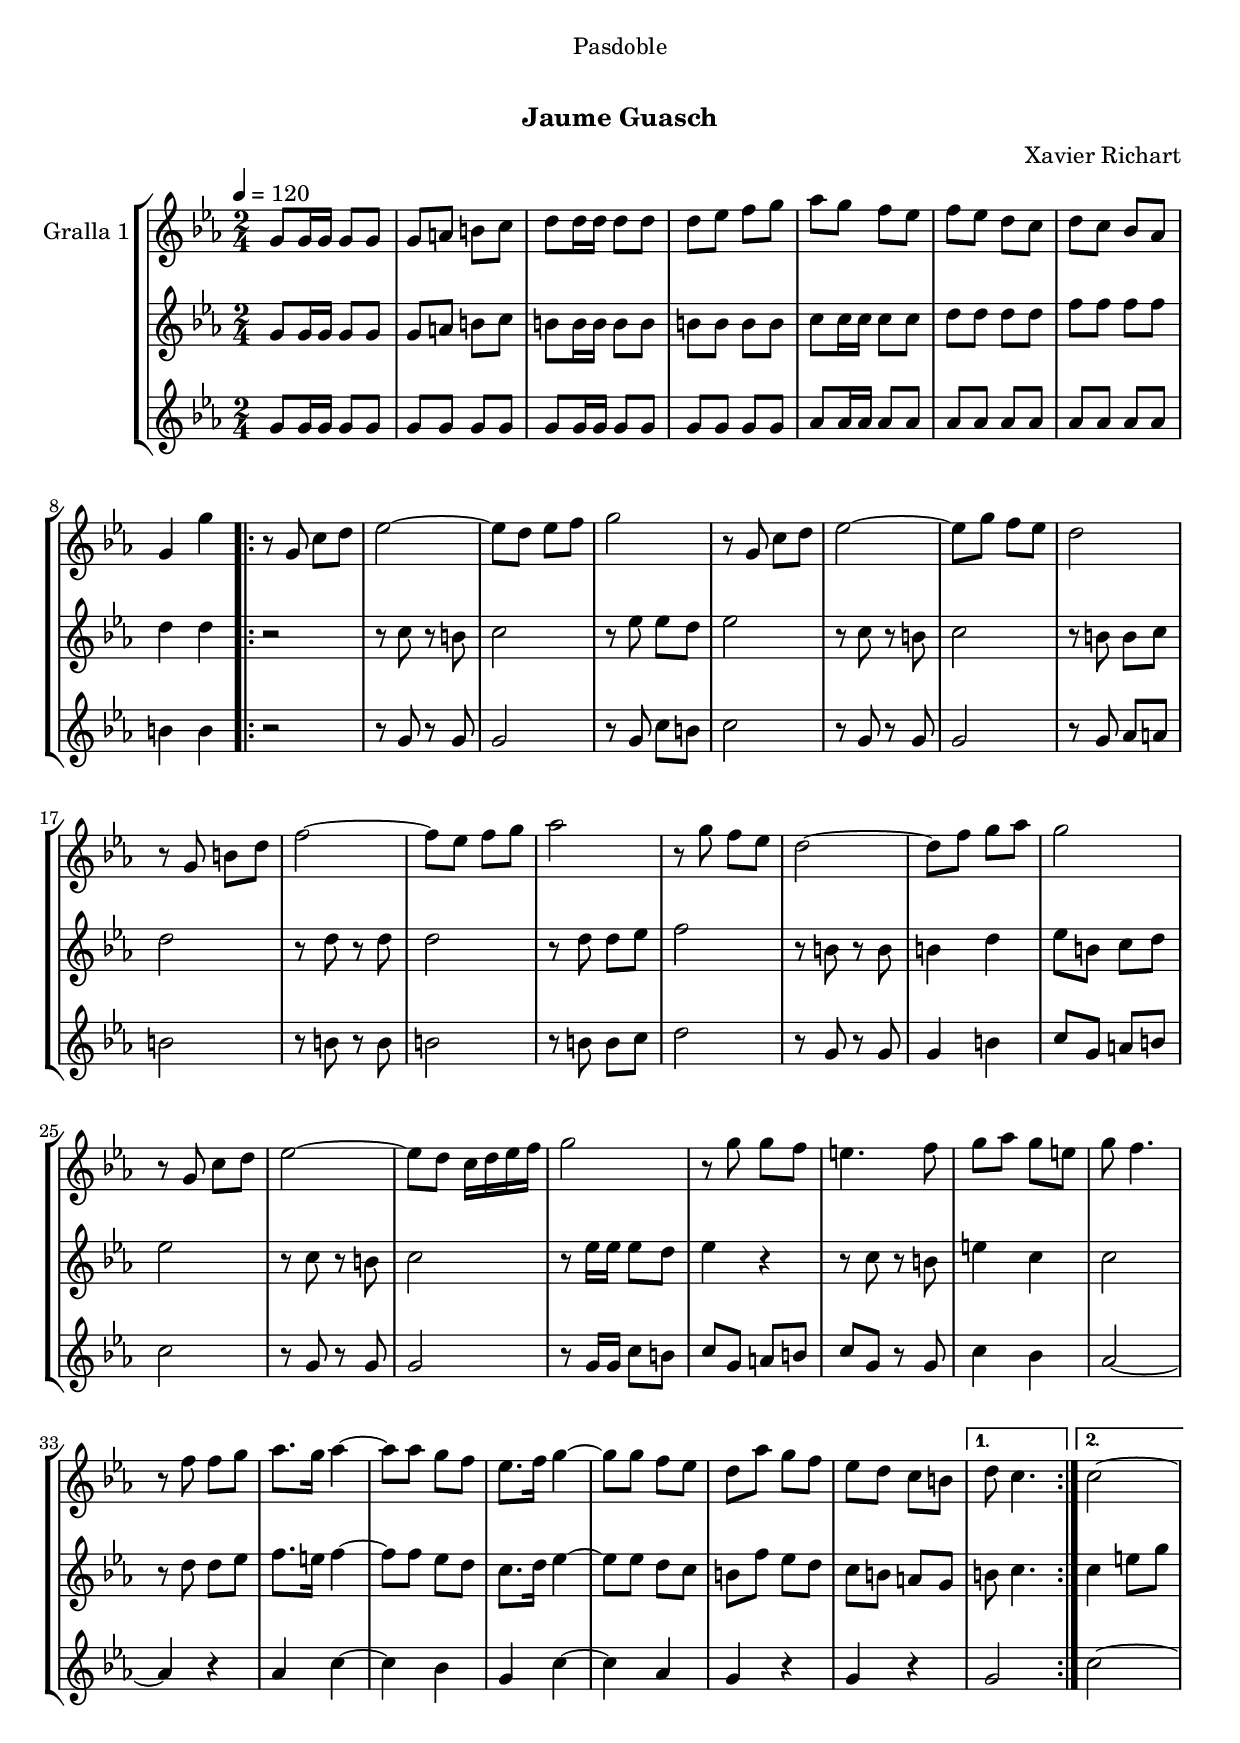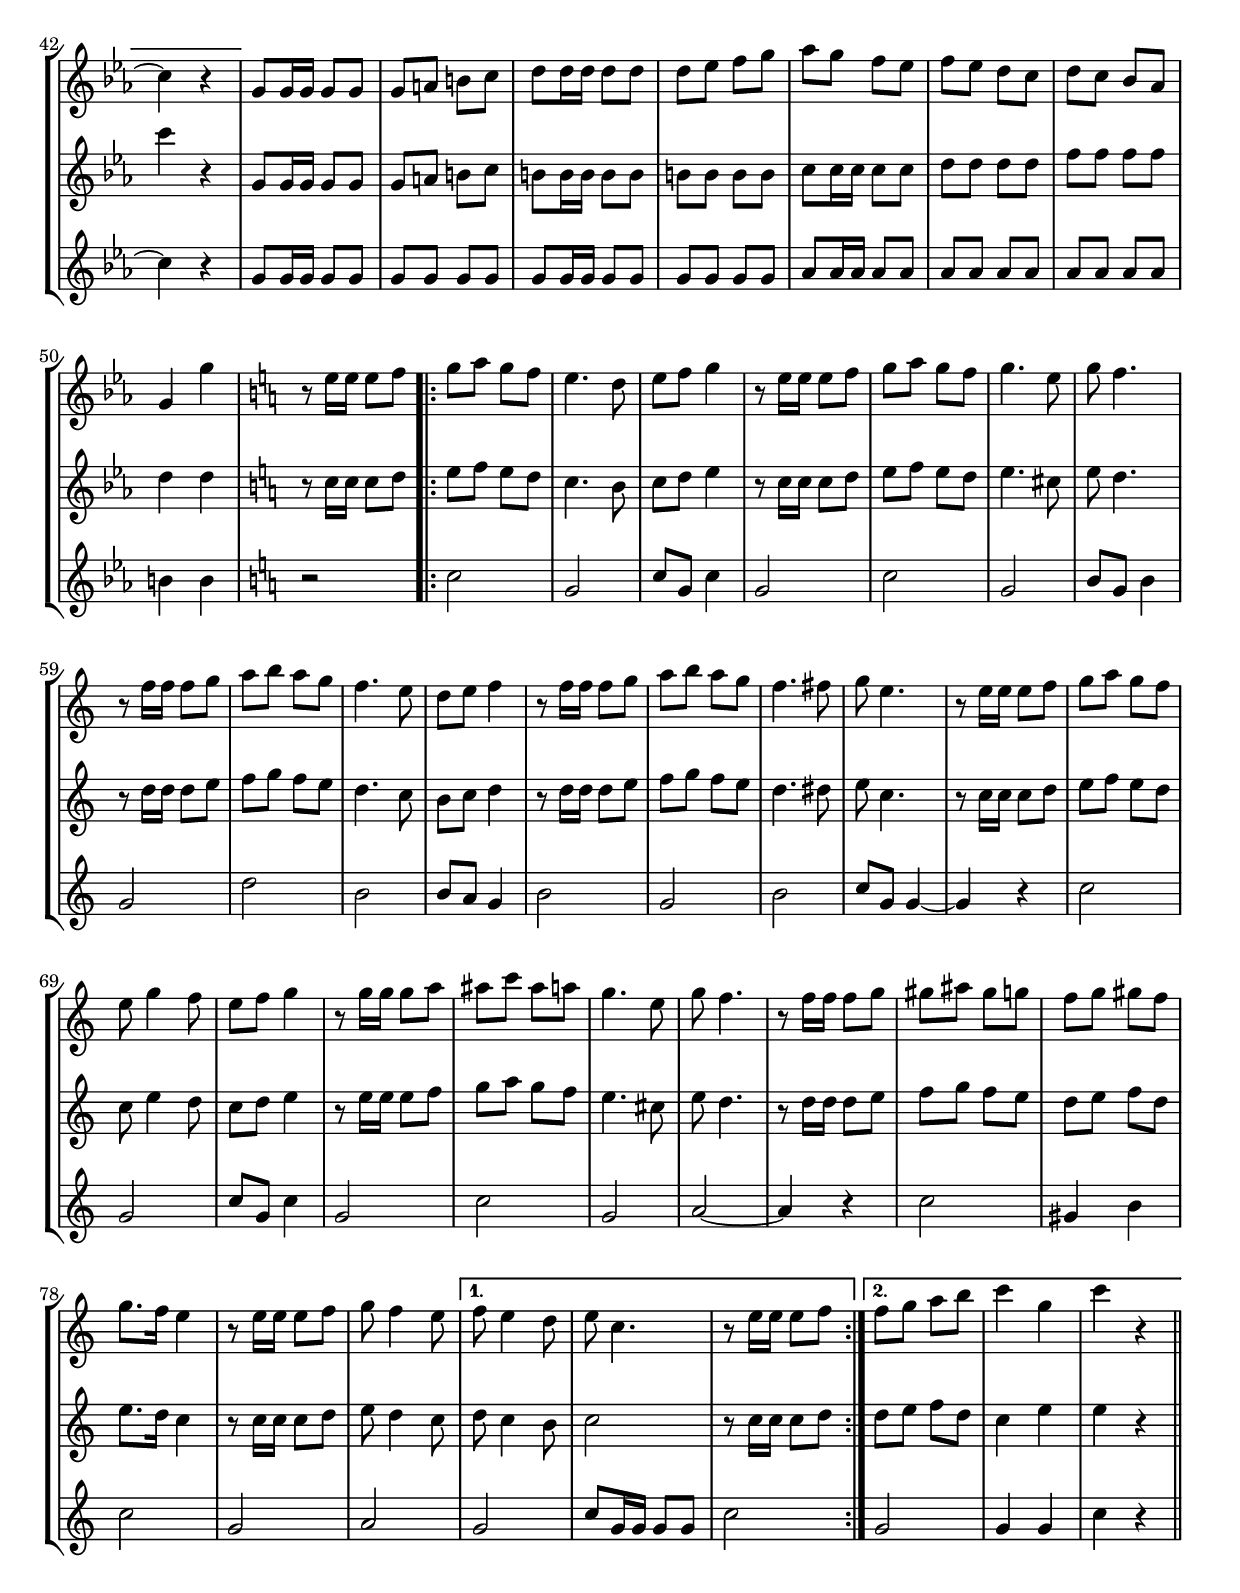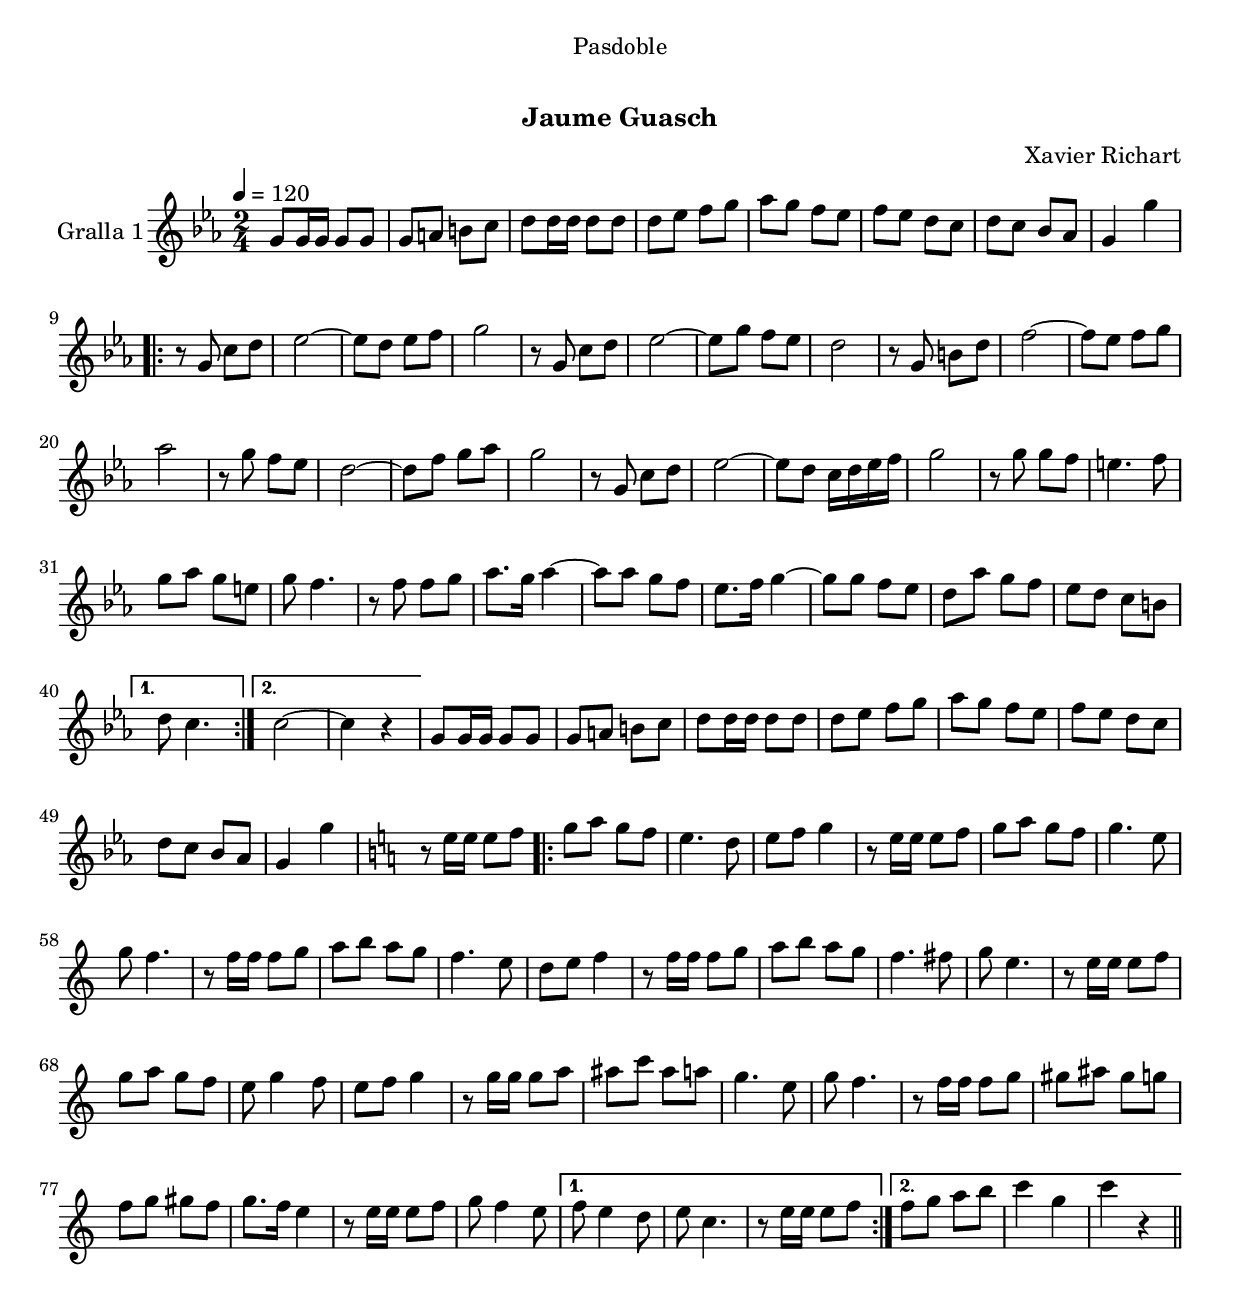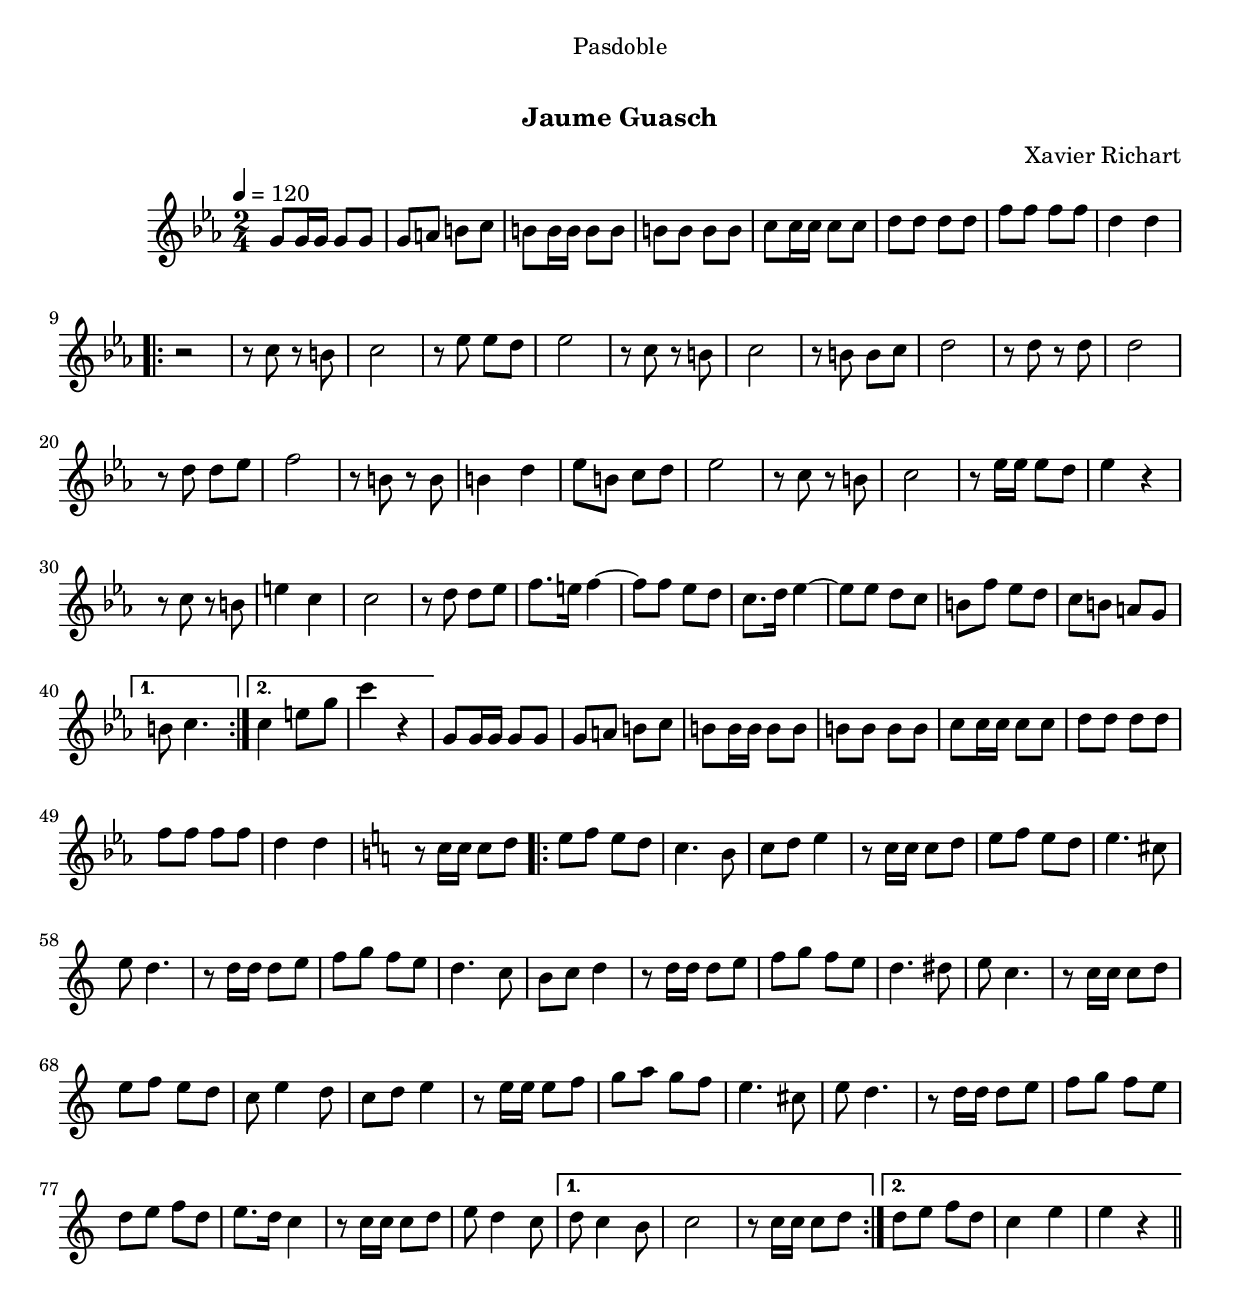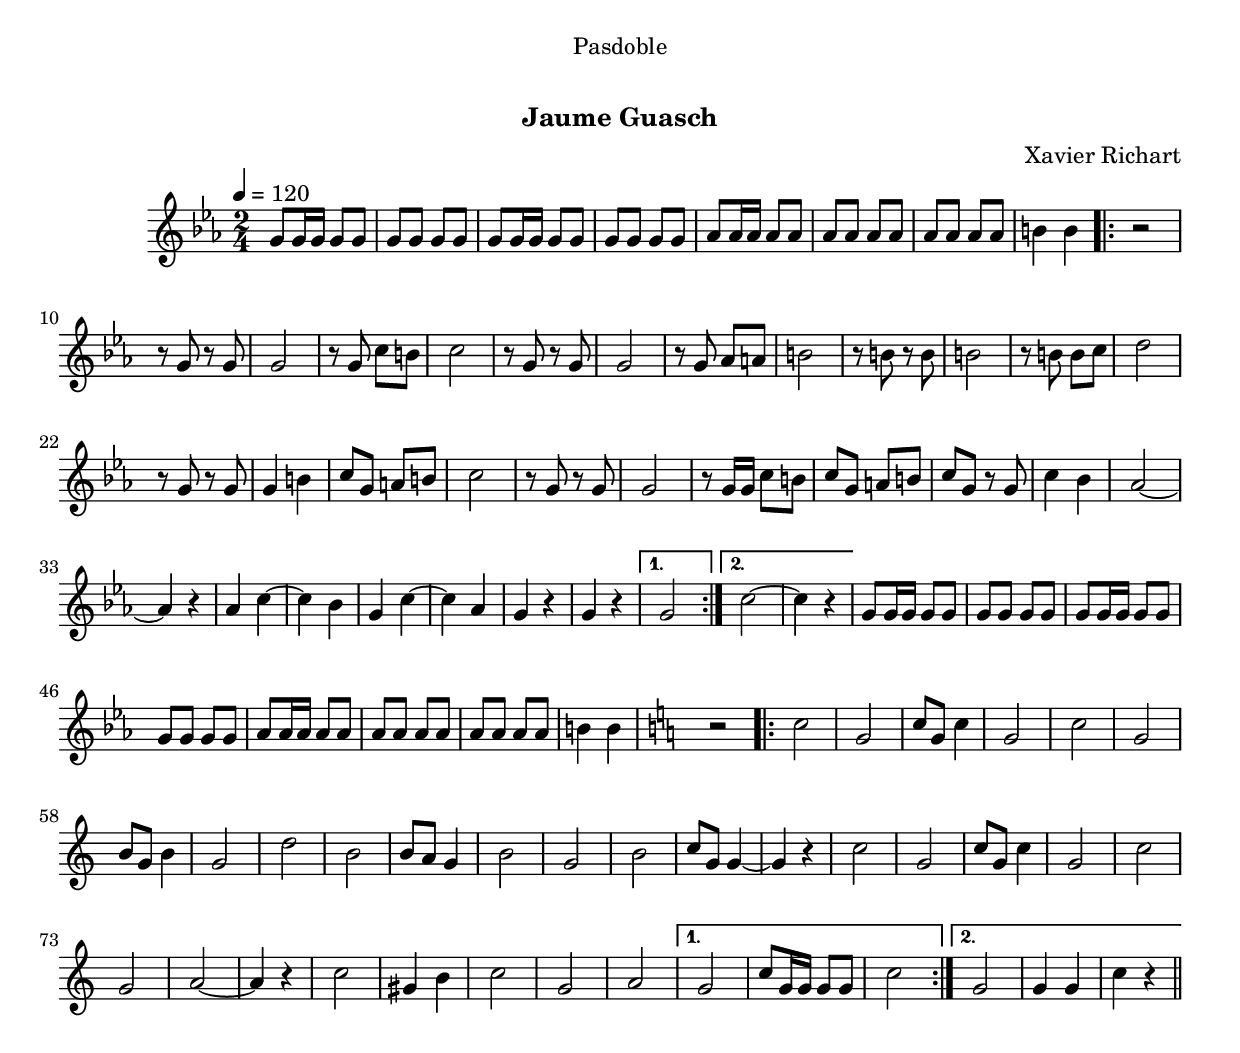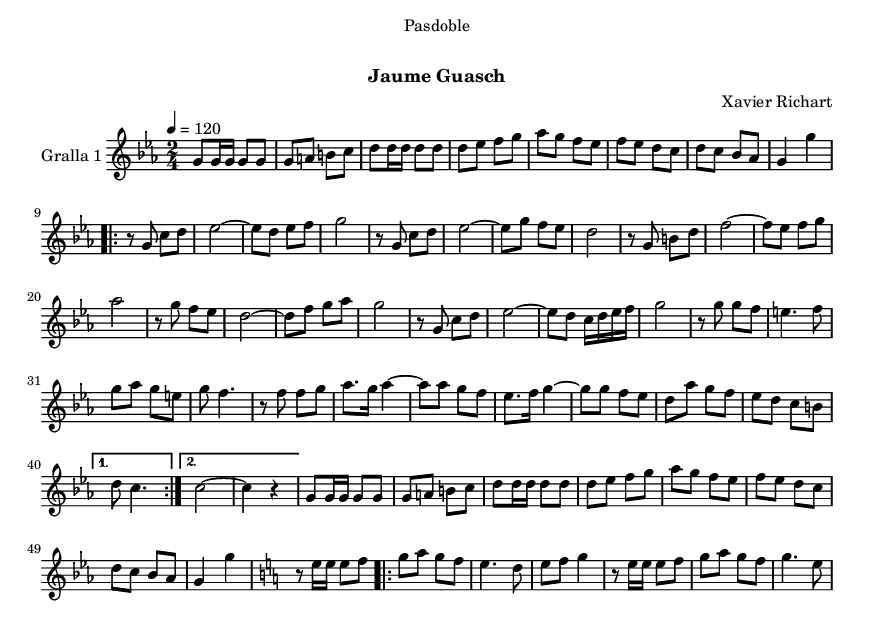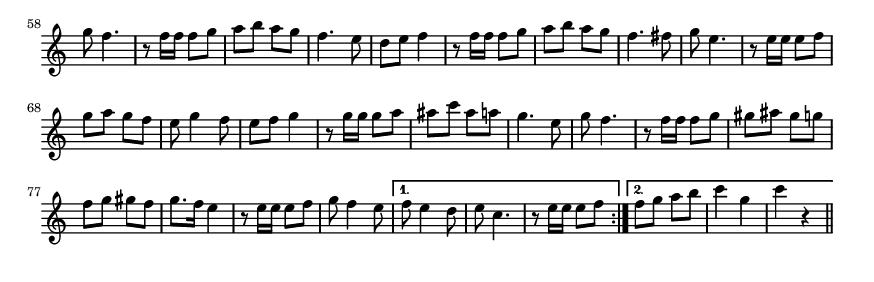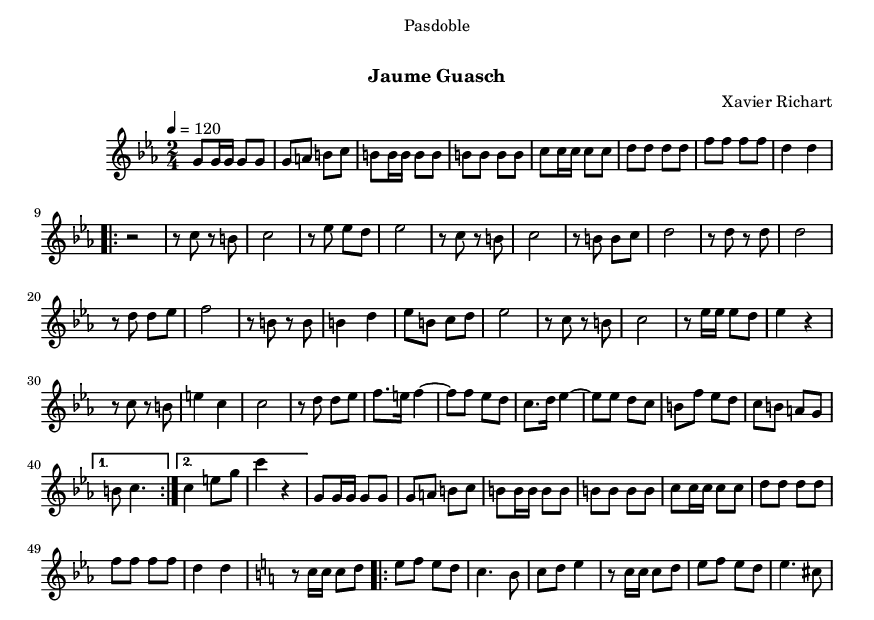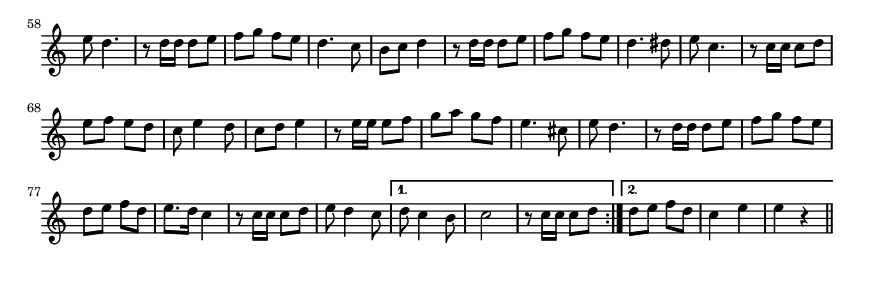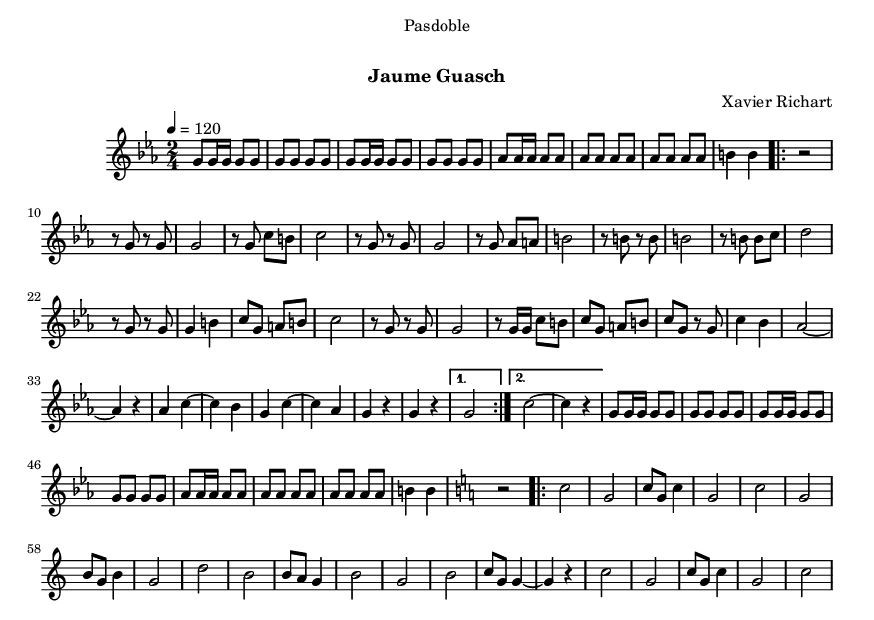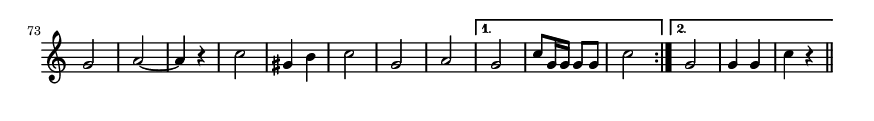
\version "2.16.0"

\header {
  dedication="Pasdoble"
  title="  "
  subtitle="Jaume Guasch"
  subsubtitle=""
  poet=""
  meter=""
  piece=""
  composer="Xavier Richart"
  arranger=""
  opus=""
  instrument=""
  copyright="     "
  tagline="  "
}

liniaroAa =
\relative g'
{
  \tempo 4=120
  \clef treble
  \key ees \major
  \time 2/4
  g8 g16 g g8 g  |
  g8 a b c  |
  d8 d16 d d8 d  |
  d8 ees f g  |
  %05
  aes8 g f ees  |
  f8 ees d c  |
  d8 c bes aes  |
  g4 g'  |
  \repeat volta 2 { r8 g, c d  |
  %10
  ees2 ~  |
  ees8 d ees f  |
  g2  |
  r8 g, c d  |
  ees2 ~  |
  %15
  ees8 g f ees  |
  d2  |
  r8 g, b d  |
  f2 ~  |
  f8 ees f g  |
  %20
  aes2  |
  r8 g f ees  |
  d2 ~  |
  d8 f g aes  |
  g2  |
  %25
  r8 g, c d  |
  ees2 ~  |
  ees8 d c16 d ees f  |
  g2  |
  r8 g g f  |
  %30
  e4. f8  |
  g8 aes g e  |
  g8 f4.  |
  r8 f f g  |
  aes8. g16 aes4 ~  |
  %35
  aes8 aes g f  |
  ees8. f16 g4 ~  |
  g8 g f ees  |
  d8 aes' g f  |
  ees8 d c b }
  %40
  \alternative { { d8 c4. }
  { c2 ~  |
  c4 r } }
  g8 g16 g g8 g  |
  g8 a b c  |
  %45
  d8 d16 d d8 d  |
  d8 ees f g  |
  aes8 g f ees  |
  f8 ees d c  |
  d8 c bes aes  |
  %50
  g4 g'  |
  \key c \major   r8 e16 e e8 f  |
  \repeat volta 2 { g8 a g f  |
  e4. d8  |
  e8 f g4  |
  %55
  r8 e16 e e8 f  |
  g8 a g f  |
  g4. e8  |
  g8 f4.  |
  r8 f16 f f8 g  |
  %60
  a8 b a g  |
  f4. e8  |
  d8 e f4  |
  r8 f16 f f8 g  |
  a8 b a g  |
  %65
  f4. fis8  |
  g8 e4.  |
  r8 e16 e e8 f  |
  g8 a g f  |
  e8 g4 f8  |
  %70
  e8 f g4  |
  r8 g16 g g8 a  |
  ais8 c ais a  |
  g4. e8  |
  g8 f4.  |
  %75
  r8 f16 f f8 g  |
  gis8 ais gis g  |
  f8 g gis f  |
  g8. f16 e4  |
  r8 e16 e e8 f  |
  %80
  g8 f4 e8 }
  \alternative { { f8 e4 d8  |
  e8 c4.  |
  r8 e16 e e8 f }
  { f8 g a b  |
  %85
  c4 g  |
  c4 r } } \bar "||"
}

liniaroAb =
\relative g'
{
  \tempo 4=120
  \clef treble
  \key ees \major
  \time 2/4
  g8 g16 g g8 g  |
  g8 a b c  |
  b8 b16 b b8 b  |
  b8 b b b  |
  %05
  c8 c16 c c8 c  |
  d8 d d d  |
  f8 f f f  |
  d4 d  |
  \repeat volta 2 { r2  |
  %10
  r8 c r b  |
  c2  |
  r8 ees ees d  |
  ees2  |
  r8 c r b  |
  %15
  c2  |
  r8 b b c  |
  d2  |
  r8 d r d  |
  d2  |
  %20
  r8 d d ees  |
  f2  |
  r8 b, r b  |
  b4 d  |
  ees8 b c d  |
  %25
  ees2  |
  r8 c r b  |
  c2  |
  r8 ees16 ees ees8 d  |
  ees4 r  |
  %30
  r8 c r b  |
  e4 c  |
  c2  |
  r8 d d ees  |
  f8. e16 f4 ~  |
  %35
  f8 f ees d  |
  c8. d16 ees4 ~  |
  ees8 ees d c  |
  b8 f' ees d  |
  c8 b a g }
  %40
  \alternative { { b8 c4. }
  { c4 e8 g  |
  c4 r } }
  g,8 g16 g g8 g  |
  g8 a b c  |
  %45
  b8 b16 b b8 b  |
  b8 b b b  |
  c8 c16 c c8 c  |
  d8 d d d  |
  f8 f f f  |
  %50
  d4 d  |
  \key c \major   r8 c16 c c8 d  |
  \repeat volta 2 { e8 f e d  |
  c4. b8  |
  c8 d e4  |
  %55
  r8 c16 c c8 d  |
  e8 f e d  |
  e4. cis8  |
  e8 d4.  |
  r8 d16 d d8 e  |
  %60
  f8 g f e  |
  d4. c8  |
  b8 c d4  |
  r8 d16 d d8 e  |
  f8 g f e  |
  %65
  d4. dis8  |
  e8 c4.  |
  r8 c16 c c8 d  |
  e8 f e d  |
  c8 e4 d8  |
  %70
  c8 d e4  |
  r8 e16 e e8 f  |
  g8 a g f  |
  e4. cis8  |
  e8 d4.  |
  %75
  r8 d16 d d8 e  |
  f8 g f e  |
  d8 e f d  |
  e8. d16 c4  |
  r8 c16 c c8 d  |
  %80
  e8 d4 c8 }
  \alternative { { d8 c4 b8  |
  c2  |
  r8 c16 c c8 d }
  { d8 e f d  |
  %85
  c4 e  |
  e4 r } } \bar "||"
}

liniaroAc =
\relative g'
{
  \tempo 4=120
  \clef treble
  \key ees \major
  \time 2/4
  g8 g16 g g8 g  |
  g8 g g g  |
  g8 g16 g g8 g  |
  g8 g g g  |
  %05
  aes8 aes16 aes aes8 aes  |
  aes8 aes aes aes  |
  aes8 aes aes aes  |
  b4 b  |
  \repeat volta 2 { r2  |
  %10
  r8 g r g  |
  g2  |
  r8 g c b  |
  c2  |
  r8 g r g  |
  %15
  g2  |
  r8 g aes a  |
  b2  |
  r8 b r b  |
  b2  |
  %20
  r8 b b c  |
  d2  |
  r8 g, r g  |
  g4 b  |
  c8 g a b  |
  %25
  c2  |
  r8 g r g  |
  g2  |
  r8 g16 g c8 b  |
  c8 g a b  |
  %30
  c8 g r g  |
  c4 bes  |
  aes2 ~  |
  aes4 r  |
  aes4 c ~  |
  %35
  c4 bes  |
  g4 c ~  |
  c4 aes  |
  g4 r  |
  g4 r }
  %40
  \alternative { { g2 }
  { c2 ~  |
  c4 r } }
  g8 g16 g g8 g  |
  g8 g g g  |
  %45
  g8 g16 g g8 g  |
  g8 g g g  |
  aes8 aes16 aes aes8 aes  |
  aes8 aes aes aes  |
  aes8 aes aes aes  |
  %50
  b4 b  |
  \key c \major   r2  |
  \repeat volta 2 { c2  |
  g2  |
  c8 g c4  |
  %55
  g2  |
  c2  |
  g2  |
  b8 g b4  |
  g2  |
  %60
  d'2  |
  b2  |
  b8 a g4  |
  b2  |
  g2  |
  %65
  b2  |
  c8 g g4 ~  |
  g4 r  |
  c2  |
  g2  |
  %70
  c8 g c4  |
  g2  |
  c2  |
  g2  |
  a2 ~  |
  %75
  a4 r  |
  c2  |
  gis4 b  |
  c2  |
  g2  |
  %80
  a2 }
  \alternative { { g2  |
  c8 g16 g g8 g  |
  c2 }
  { g2  |
  %85
  g4 g  |
  c4 r } } \bar "||"
}

\book {

\paper {
  print-page-number = false
}

\bookpart {
  \score {
    \new StaffGroup {
      \override Score.RehearsalMark #'self-alignment-X = #LEFT
      <<
        \new Staff \with {instrumentName = #"Gralla 1" } \liniaroAa
        \new Staff \with {instrumentName = #"" } \liniaroAb
        \new Staff \with {instrumentName = #"" } \liniaroAc
      >>
    }
    \layout {}
  }\score { \unfoldRepeats
    \new StaffGroup {
      \override Score.RehearsalMark #'self-alignment-X = #LEFT
      <<
        \new Staff \with {instrumentName = #"Gralla 1" } \liniaroAa
        \new Staff \with {instrumentName = #"" } \liniaroAb
        \new Staff \with {instrumentName = #"" } \liniaroAc
      >>
    }
    \midi {}
  }
}

\bookpart {
  \header {}
  \score {
    \new StaffGroup {
      \override Score.RehearsalMark #'self-alignment-X = #LEFT
      <<
        \new Staff \with {instrumentName = #"Gralla 1" } \liniaroAa
      >>
    }
    \layout {}
  }\score { \unfoldRepeats
    \new StaffGroup {
      \override Score.RehearsalMark #'self-alignment-X = #LEFT
      <<
        \new Staff \with {instrumentName = #"Gralla 1" } \liniaroAa
      >>
    }
    \midi {}
  }
}

\bookpart {
  \header {}
  \score {
    \new StaffGroup {
      \override Score.RehearsalMark #'self-alignment-X = #LEFT
      <<
        \new Staff \with {instrumentName = #"" } \liniaroAb
      >>
    }
    \layout {}
  }\score { \unfoldRepeats
    \new StaffGroup {
      \override Score.RehearsalMark #'self-alignment-X = #LEFT
      <<
        \new Staff \with {instrumentName = #"" } \liniaroAb
      >>
    }
    \midi {}
  }
}

\bookpart {
  \header {}
  \score {
    \new StaffGroup {
      \override Score.RehearsalMark #'self-alignment-X = #LEFT
      <<
        \new Staff \with {instrumentName = #"" } \liniaroAc
      >>
    }
    \layout {}
  }\score { \unfoldRepeats
    \new StaffGroup {
      \override Score.RehearsalMark #'self-alignment-X = #LEFT
      <<
        \new Staff \with {instrumentName = #"" } \liniaroAc
      >>
    }
    \midi {}
  }
}

}

\book {

\paper {
  print-page-number = false
  #(set-paper-size "a6landscape")
  #(layout-set-staff-size 14)
}

\bookpart {
  \header {}
  \score {
    \new StaffGroup {
      \override Score.RehearsalMark #'self-alignment-X = #LEFT
      <<
        \new Staff \with {instrumentName = #"Gralla 1" } \liniaroAa
      >>
    }
    \layout {}
  }
}

\bookpart {
  \header {}
  \score {
    \new StaffGroup {
      \override Score.RehearsalMark #'self-alignment-X = #LEFT
      <<
        \new Staff \with {instrumentName = #"" } \liniaroAb
      >>
    }
    \layout {}
  }
}

\bookpart {
  \header {}
  \score {
    \new StaffGroup {
      \override Score.RehearsalMark #'self-alignment-X = #LEFT
      <<
        \new Staff \with {instrumentName = #"" } \liniaroAc
      >>
    }
    \layout {}
  }
}

}

